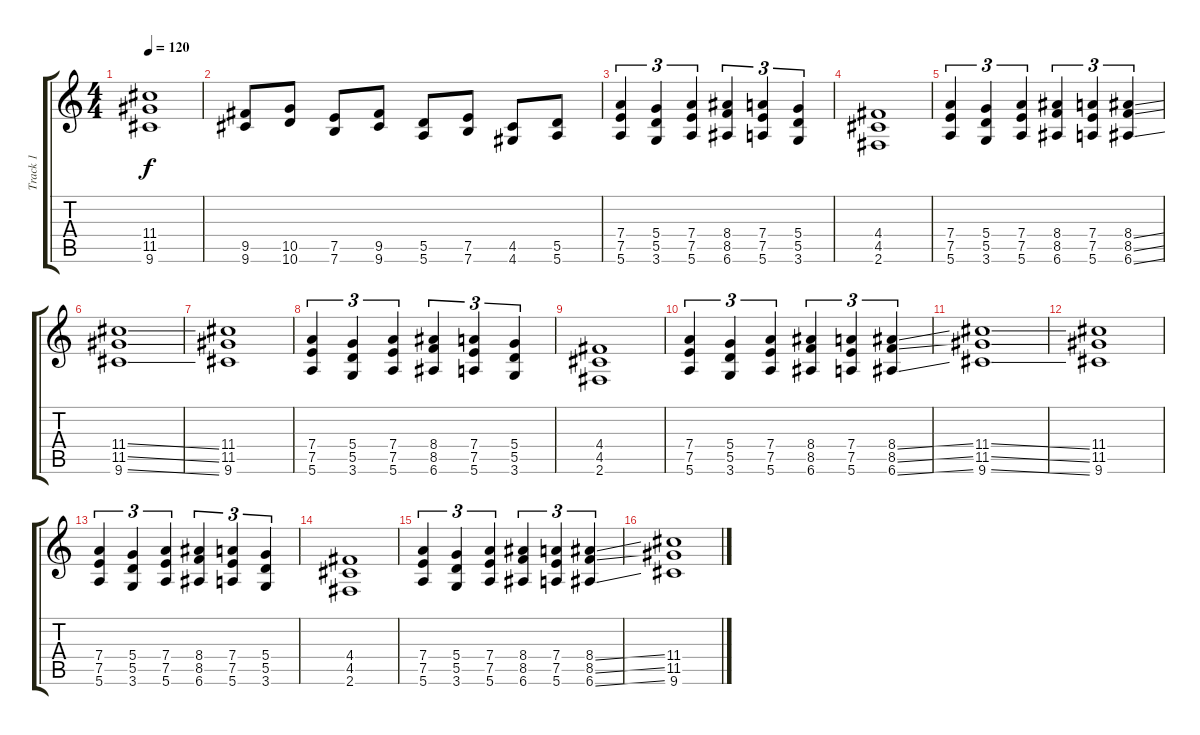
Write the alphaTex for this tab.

\track ("Track 1" "Track 1") {instrument distortionguitar}
\staff {score tabs}
\tuning (E4 B3 G3 D3 A2 E2) {hide}
\ts (4 4)
\tempo 120
\clef g2
\ks c
(11.4 11.5 9.6).1{dy f} |
(9.5 9.6).8 (10.5 10.6).8 (7.5 7.6).8 (9.5 9.6).8 (5.5 5.6).8 (7.5 7.6).8 (4.5 4.6).8 (5.5 5.6).8 |
(7.4 7.5 5.6).4{tu (3 2)} (5.4 5.5 3.6).4{tu (3 2)} (7.4 7.5 5.6).4{tu (3 2)} (8.4 8.5 6.6).4{tu (3 2)} (7.4 7.5 5.6).4{tu (3 2)} (5.4 5.5 3.6).4{tu (3 2)} |
(4.4 4.5 2.6).1 |
(7.4 7.5 5.6).4{tu (3 2)} (5.4 5.5 3.6).4{tu (3 2)} (7.4 7.5 5.6).4{tu (3 2)} (8.4 8.5 6.6).4{tu (3 2)} (7.4 7.5 5.6).4{tu (3 2)} (8.4{ss} 8.5{ss} 6.6{ss}).4{tu (3 2)} |
(11.4{ss} 11.5{ss} 9.6{ss}).1 |
(11.4 11.5 9.6).1 |
(7.4 7.5 5.6).4{tu (3 2)} (5.4 5.5 3.6).4{tu (3 2)} (7.4 7.5 5.6).4{tu (3 2)} (8.4 8.5 6.6).4{tu (3 2)} (7.4 7.5 5.6).4{tu (3 2)} (5.4 5.5 3.6).4{tu (3 2)} |
(4.4 4.5 2.6).1 |
(7.4 7.5 5.6).4{tu (3 2)} (5.4 5.5 3.6).4{tu (3 2)} (7.4 7.5 5.6).4{tu (3 2)} (8.4 8.5 6.6).4{tu (3 2)} (7.4 7.5 5.6).4{tu (3 2)} (8.4{ss} 8.5{ss} 6.6{ss}).4{tu (3 2)} |
(11.4{ss} 11.5{ss} 9.6{ss}).1 |
(11.4 11.5 9.6).1 |
(7.4 7.5 5.6).4{tu (3 2)} (5.4 5.5 3.6).4{tu (3 2)} (7.4 7.5 5.6).4{tu (3 2)} (8.4 8.5 6.6).4{tu (3 2)} (7.4 7.5 5.6).4{tu (3 2)} (5.4 5.5 3.6).4{tu (3 2)} |
(4.4 4.5 2.6).1 |
(7.4 7.5 5.6).4{tu (3 2)} (5.4 5.5 3.6).4{tu (3 2)} (7.4 7.5 5.6).4{tu (3 2)} (8.4 8.5 6.6).4{tu (3 2)} (7.4 7.5 5.6).4{tu (3 2)} (8.4{ss} 8.5{ss} 6.6{ss}).4{tu (3 2)} |
(11.4{ss} 11.5{ss} 9.6{ss}).1
